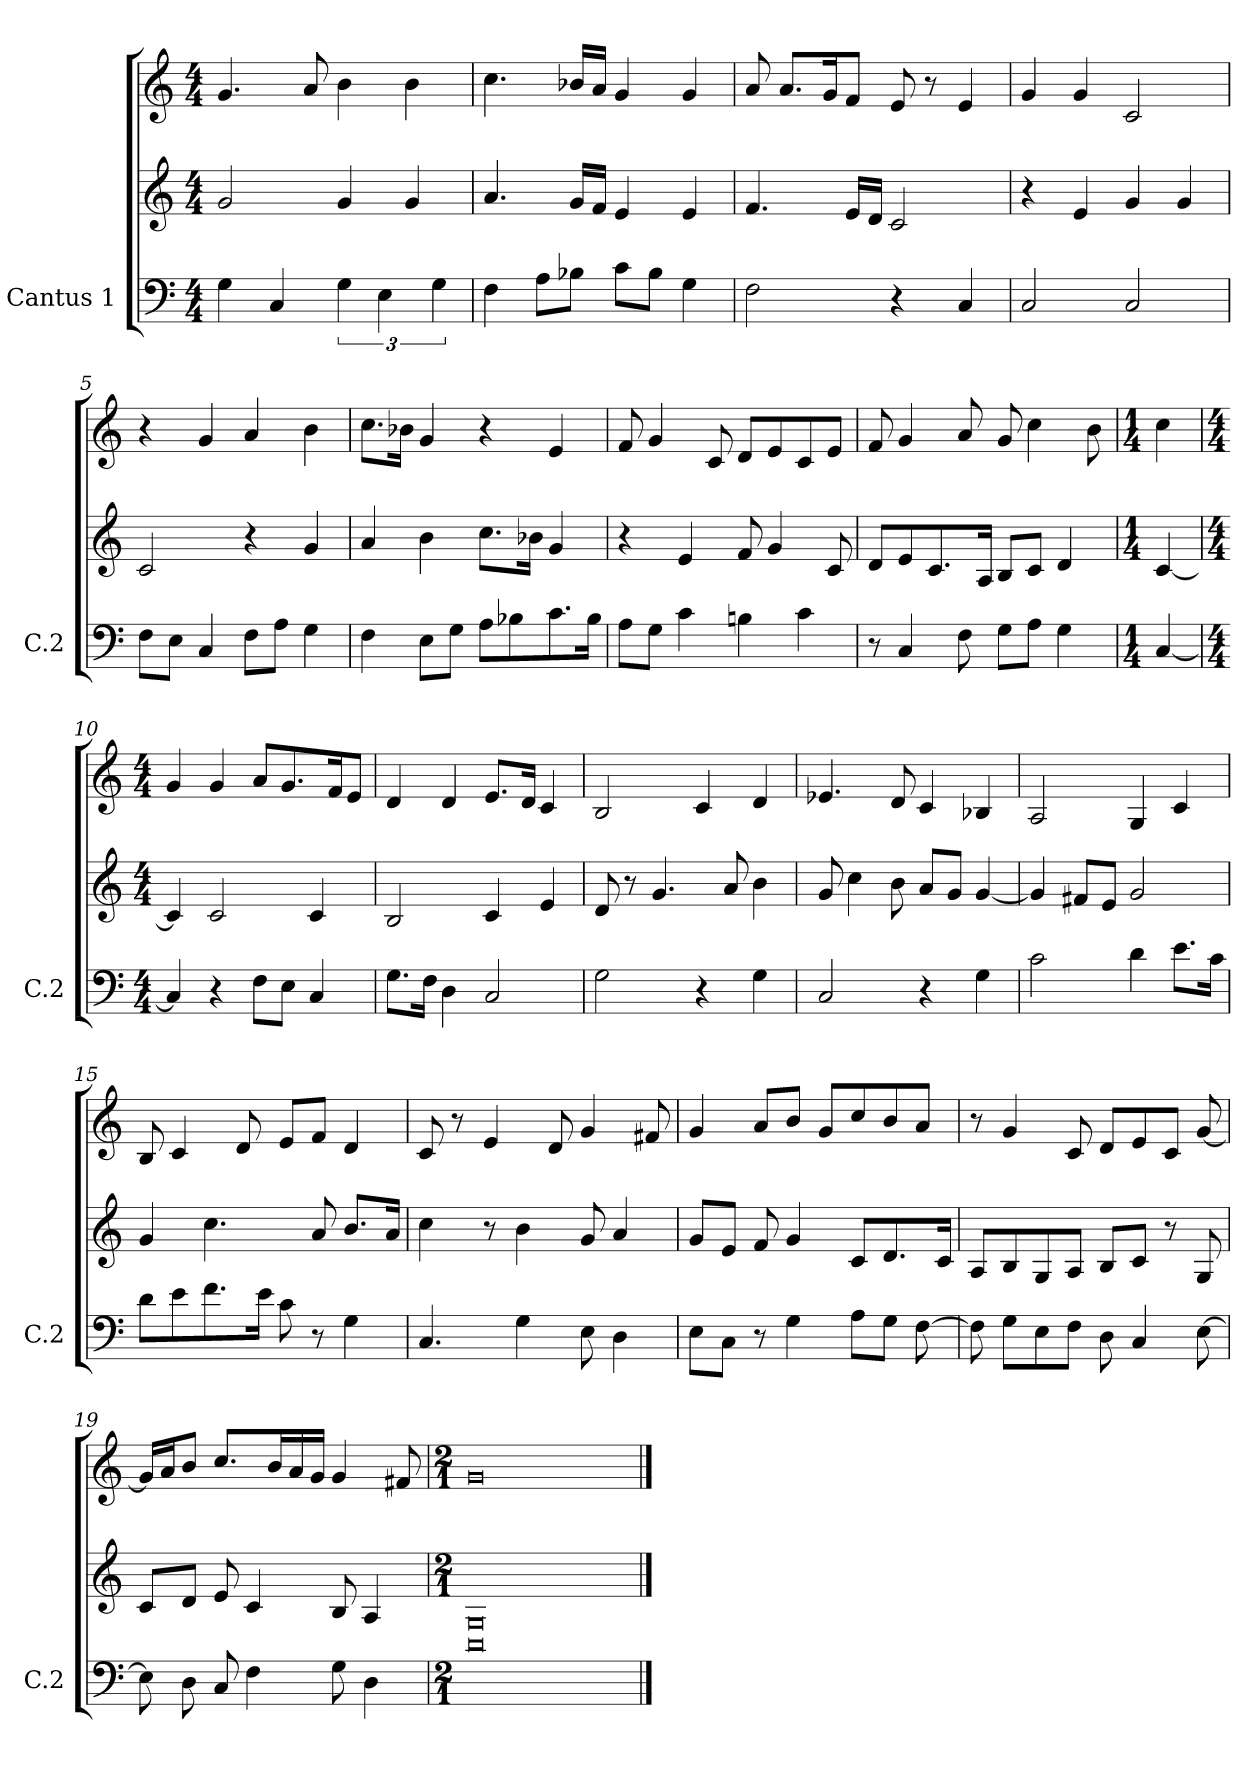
**kern	**kern	**kern
*part1	*part1	*part1
*staff3	*staff2	*staff1
*I"Cantus 1	*	*
*I'C.2	*	*
*clefF4	*clefG2	*clefG2
*k[]	*k[]	*k[]
*M4/4	*M4/4	*M4/4
=1	=1	=1
4G\	2g/	4.g/
4C/	.	.
.	.	8a/
6G\	4g/	4b\
6E\	.	.
.	4g/	4b\
6G\	.	.
=2	=2	=2
4F\	4.a/	4.cc\
8A\L	.	.
8B-X\J	16g/LL	16b-X/LL
.	16f/JJ	16a/JJ
8c\L	4e/	4g/
8B-\J	.	.
4G\	4e/	4g/
=3	=3	=3
2F\	4.f/	8a/
.	.	8.a/L
.	.	16g/k
.	16e/LL	8f/J
.	16d/JJ	.
4r	2c/	8e/
.	.	8r
4C/	.	4e/
=4	=4	=4
2C/	4r	4g/
.	4e/	4g/
2C/	4g/	2c/
.	4g/	.
=5	=5	=5
8F\L	2c/	4r
8E\J	.	.
4C/	.	4g/
8F\L	4r	4a/
8A\J	.	.
4G\	4g/	4b\
=6	=6	=6
4F\	4a/	8.cc\L
.	.	16b-X\Jk
8E\L	4b\	4g/
8G\J	.	.
8A\L	8.cc\L	4r
8B-X\	.	.
.	16b-X\Jk	.
8.c\	4g/	4e/
16B-\Jk	.	.
=7	=7	=7
8A\L	4r	8f/
8G\J	.	4g/
4c\	4e/	.
.	.	8c/
4Bn\	8f/	8d/L
.	4g/	8e/
4c\	.	8c/
.	8c/	8e/J
=8	=8	=8
8r	8d/L	8f/
4C/	8e/	4g/
.	8.c/	.
8F\	.	8a/
.	16A/Jk	.
8G\L	8B/L	8g/
8A\J	8c/J	4cc\
4G\	4d/	.
.	.	8b\
=9	=9	=9
*M1/4	*M1/4	*M1/4
[4C/	[4c/	4cc\
=10	=10	=10
*M4/4	*M4/4	*M4/4
4C/]	4c/]	4g/
4r	2c/	4g/
8F\L	.	8a/L
8E\J	.	8.g/
4C/	4c/	.
.	.	16f/k
.	.	8e/J
=11	=11	=11
8.G\L	2B/	4d/
16F\Jk	.	.
4D\	.	4d/
2C/	4c/	8.e/L
.	.	16d/Jk
.	4e/	4c/
=12	=12	=12
2G\	8d/	2B/
.	8r	.
.	4.g/	.
4r	.	4c/
.	8a/	.
4G\	4b\	4d/
=13	=13	=13
2C/	8g/	4.e-X/
.	4cc\	.
.	8b\	8d/
4r	8a/L	4c/
.	8g/J	.
4G\	[4g/	4B-X/
=14	=14	=14
2c\	4g/]	2A/
.	8f#X/L	.
.	8e/J	.
4d\	2g/	4G/
8.e\L	.	4c/
16c\Jk	.	.
=15	=15	=15
8d\L	4g/	8B/
8e\	.	4c/
8.f\	4.cc\	.
.	.	8d/
16e\Jk	.	.
8c\	.	8e/L
8r	8a/	8f/J
4G\	8.b/L	4d/
.	16a/Jk	.
=16	=16	=16
4.C/	4cc\	8c/
.	.	8r
.	8r	4e/
4G\	4b\	.
.	.	8d/
8E\	8g/	4g/
4D\	4a/	.
.	.	8f#X/
=17	=17	=17
8E\L	8g/L	4g/
8C\J	8e/J	.
8r	8f/	8a/L
4G\	4g/	8b/J
.	.	8g/L
8A\L	8c/L	8cc/
8G\J	8.d/	8b/
[8F\	.	8a/J
.	16c/Jk	.
=18	=18	=18
8F\]	8A/L	8r
8G\L	8B/	4g/
8E\	8G/	.
8F\J	8A/J	8c/
8D\	8B/L	8d/L
4C/	8c/J	8e/
.	8r	8c/J
[8E\	8G/	[8g/
=19	=19	=19
8E\]	8c/L	16g/LL]
.	.	16a/J
8D\	8d/J	8b/J
8C/	8e/	8.cc/L
4F\	4c/	.
.	.	16b/L
.	.	16a/
.	.	16g/JJ
8G\	8B/	4g/
4D\	4A/	.
.	.	8f#X/
=20	=20	=20
*M2/1	*M2/1	*M2/1
0d	0G	0g
==	==	==
*-	*-	*-
